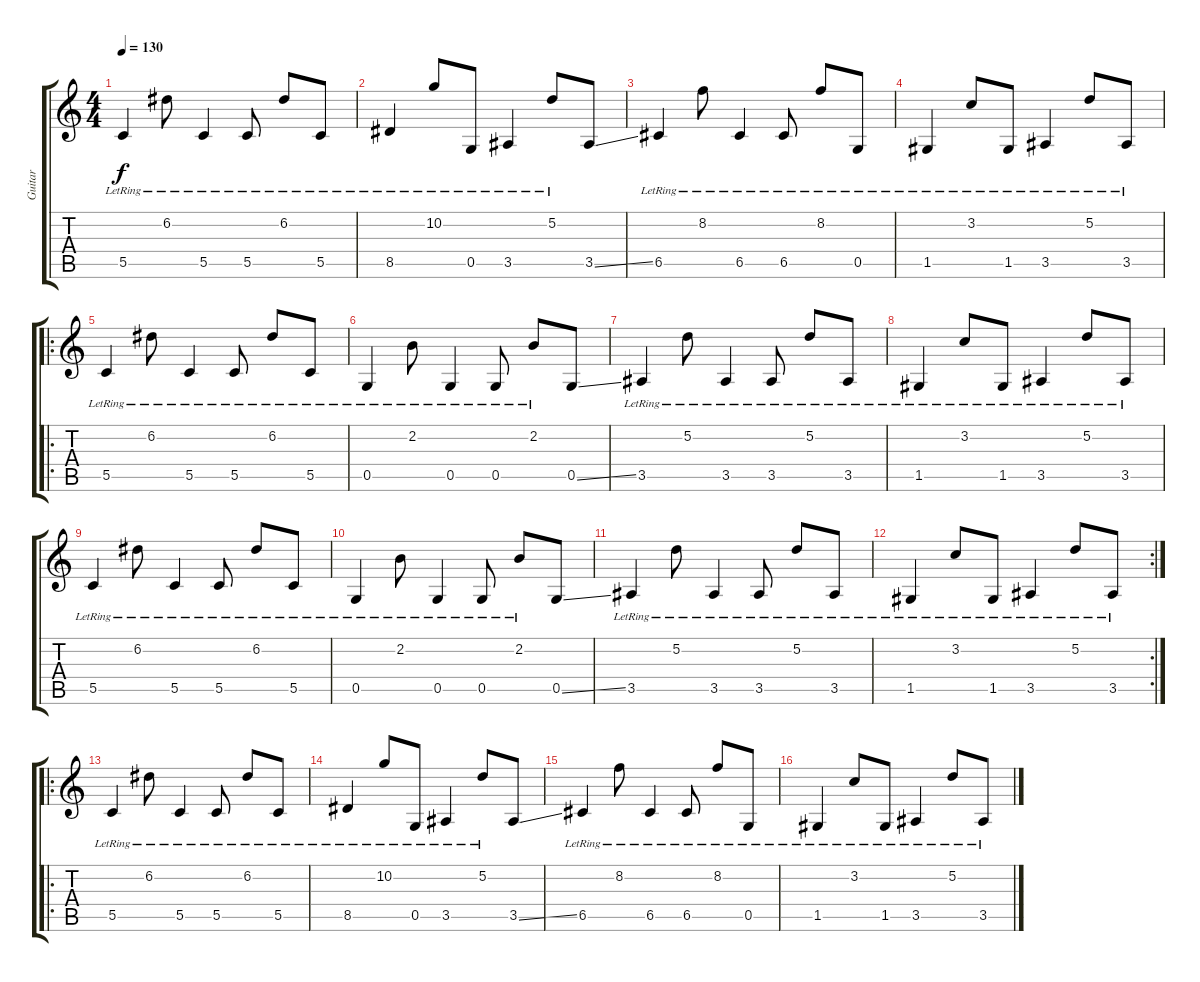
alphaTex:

\track ("Guitar" "Guitar") {instrument acousticguitarsteel}
\staff {score tabs}
\tuning (D4 A3 F3 C3 G2 C2) {hide}
\ts (4 4)
\tempo 130
\clef g2
\ks c
5.5{lr}.4{dy f} 6.2{lr}.8 5.5{lr}.4 5.5{lr}.8 6.2{lr}.8 5.5{lr}.8 |
8.5{lr}.4 10.2{lr}.8 0.5{lr}.8 3.5{lr}.4 5.2{lr}.8 3.5{ss}.8 |
6.5{lr}.4 8.2{lr}.8 6.5{lr}.4 6.5{lr}.8 8.2{lr}.8 0.5{lr}.8 |
1.5{lr}.4 3.2{lr}.8 1.5{lr}.8 3.5{lr}.4 5.2{lr}.8 3.5{lr}.8 |
\ro
5.5{lr}.4 6.2{lr}.8 5.5{lr}.4 5.5{lr}.8 6.2{lr}.8 5.5{lr}.8 |
0.5{lr}.4 2.2{lr}.8 0.5{lr}.4 0.5{lr}.8 2.2{lr}.8 0.5{ss}.8 |
3.5{lr}.4 5.2{lr}.8 3.5{lr}.4 3.5{lr}.8 5.2{lr}.8 3.5{lr}.8 |
1.5{lr}.4 3.2{lr}.8 1.5{lr}.8 3.5{lr}.4 5.2{lr}.8 3.5{lr}.8 |
5.5{lr}.4 6.2{lr}.8 5.5{lr}.4 5.5{lr}.8 6.2{lr}.8 5.5{lr}.8 |
0.5{lr}.4 2.2{lr}.8 0.5{lr}.4 0.5{lr}.8 2.2{lr}.8 0.5{ss}.8 |
3.5{lr}.4 5.2{lr}.8 3.5{lr}.4 3.5{lr}.8 5.2{lr}.8 3.5{lr}.8 |
\rc 2
1.5{lr}.4 3.2{lr}.8 1.5{lr}.8 3.5{lr}.4 5.2{lr}.8 3.5{lr}.8 |
\ro
5.5{lr}.4 6.2{lr}.8 5.5{lr}.4 5.5{lr}.8 6.2{lr}.8 5.5{lr}.8 |
8.5{lr}.4 10.2{lr}.8 0.5{lr}.8 3.5{lr}.4 5.2{lr}.8 3.5{ss}.8 |
6.5{lr}.4 8.2{lr}.8 6.5{lr}.4 6.5{lr}.8 8.2{lr}.8 0.5{lr}.8 |
1.5{lr}.4 3.2{lr}.8 1.5{lr}.8 3.5{lr}.4 5.2{lr}.8 3.5{lr}.8
